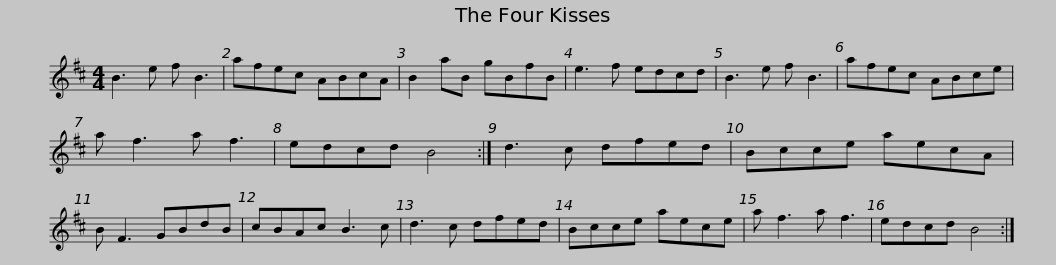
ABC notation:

X:1
L:1/8
M:4/4
I:linebreak $
K:D
V:1 treble
V:1
 B3 e f B3 | afec ABcA | B2 aB gBfB | e3 f edcd | B3 e f B3 | %5
 afec ABce |$ a f3 a f3 | edcd B4 :| d3 c dfed | Bcce aecA | %10
 B F3 GBdB | cBAc B3 c | d3 c dfed |$ Bcce aece | a f3 a f3 | %15
 edcd B4 :| %16
